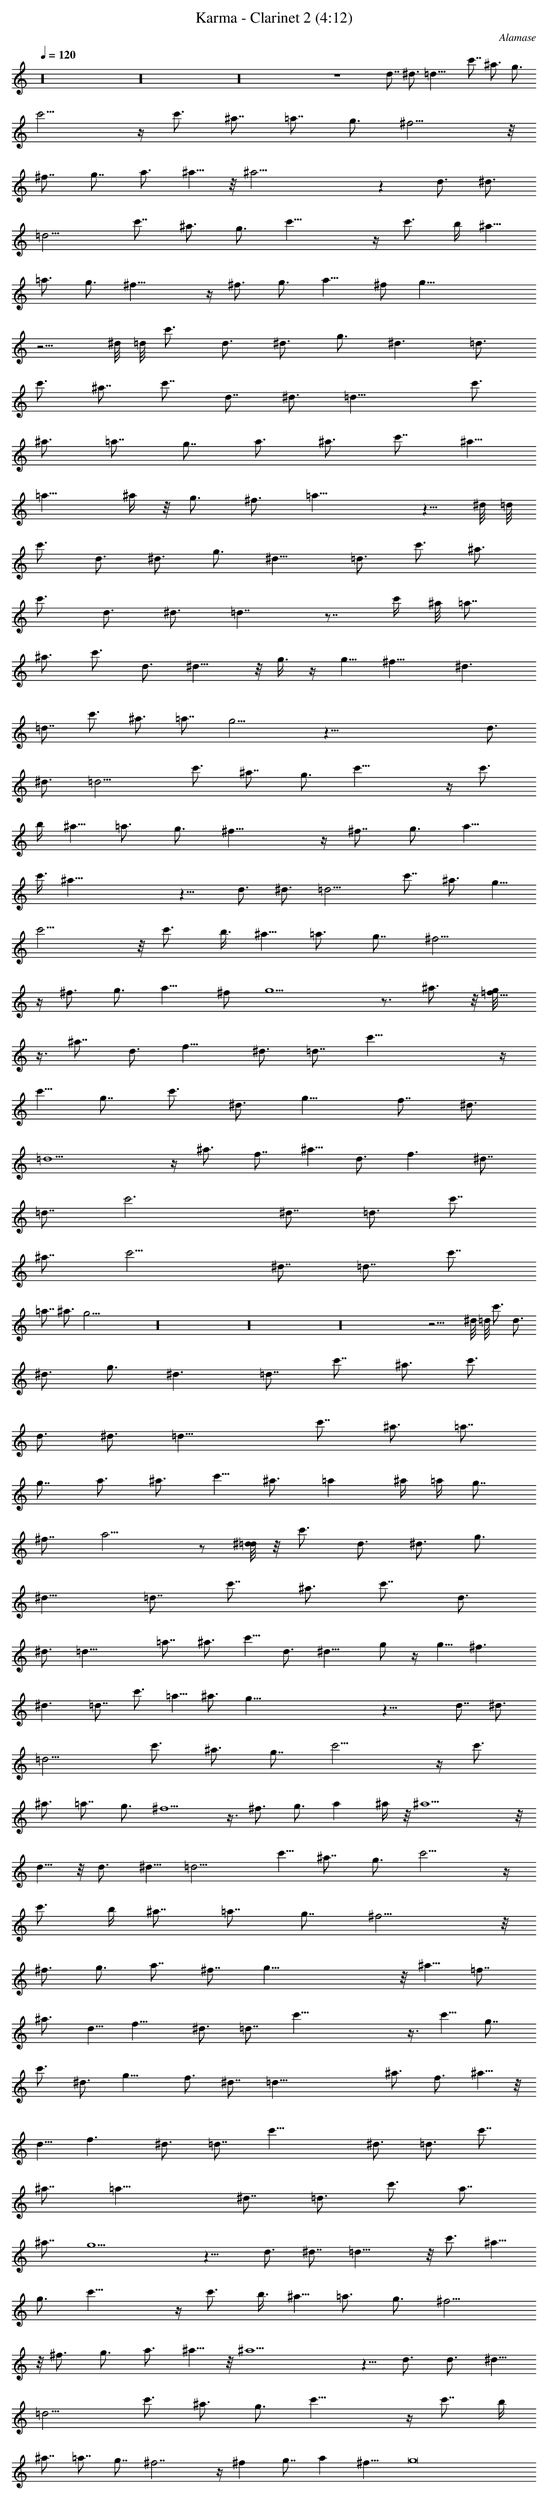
X:1
T:Karma - Clarinet 2 (4:12)
C:Alamase
L:1/4
Q:120
K:C
z16 z16 z16 z4 [d7/8z3/4] ^d3/4 =d17/8 [c'7/8z3/4] ^a3/4 [g3/4z5/8]
c'11/4 z/4 [c'3/4z5/8] [^a7/8z3/4] [=a7/8z3/4] g3/4 ^f11/4 z/8
[^f7/8z3/4] [g7/8z3/4] [a3/4z5/8] ^a5/8 z/8 ^a19/4 z d3/4 [^d3/4z5/8]
=d9/4 [c'7/8z3/4] ^a3/4 g3/4 c'21/8 z/4 [c'3/4z5/8] b/4 ^a5/8
[=a3/4z5/8] g3/4 ^f21/8 z/4 [^f3/4z5/8] g3/4 a9/8 [^f/2z3/8] g35/8
z5/4 ^d/8 =d/8 [c'3/4z5/8] d3/4 [^d3/4z5/8] g3/4 ^d3/2 =d3/4
[c'3/4z5/8] [^a7/8z3/4] [c'7/8z3/4] [d7/8z3/4] ^d3/4 =d23/8 c'3/4
[^a3/4z5/8] [=a7/8z3/4] [g7/8z3/4] a3/4 ^a3/4 [c'7/8z3/4] [^a5/8z/2]
[=a13/8z5/4] ^a/4 z/8 [g3/4z5/8] ^f3/4 =a17/8 z5/8 ^d/8 =d/8
[c'3/4z5/8] d3/4 ^d3/4 [g3/4z5/8] [^d13/8z3/2] =d3/4 c'3/4 ^a3/4
[c'3/4z5/8] d3/4 [^d3/4z5/8] =d7/4 z7/8 c'/4 ^a/8 [=a7/8z3/4]
[^a3/4z5/8] c'3/4 d3/4 ^d11/8 z/8 g3/8 z/4 g5/8 [^f13/8z3/2] ^d3/2
[=d7/8z3/4] c'3/4 [^a3/4z5/8] [=a7/8z3/4] g13/4 z67/8 d3/4
[^d3/4z5/8] =d9/4 [c'3/4z5/8] [^a7/8z3/4] g3/4 c'21/8 z/4 c'3/4
[b/4z/8] ^a5/8 [=a3/4z5/8] g3/4 ^f21/8 z/4 [^f7/8z3/4] g3/4 a9/8
c'3/8 ^a35/8 z11/8 d3/4 [^d3/4z5/8] [=d9/4z17/8] c'7/8 ^a3/4 g5/8
c'11/4 z/8 [c'3/4z5/8] [b3/8z/4] ^a5/8 [=a3/4z5/8] [g7/8z3/4] ^f11/4
z/4 [^f3/4z5/8] g3/4 a9/8 [^f/2z3/8] g5 z3/4 ^a3/4 z/8 [=f5/8g/8]
z3/8 [^a7/8z3/4] d3/4 [f13/8z3/2] [^d3/4z5/8] [=d7/8z3/4] c'45/8 z/4
c'5/8 [g7/8z3/4] c'3/4 [^d3/4z5/8] [g13/8z3/2] f7/8 [^d3/4z5/8]
=d11/2 z/4 ^a3/4 [f7/8z3/4] ^a5/8 d3/4 [f3/2z11/8] [^d7/8z3/4]
[=d7/8z3/4] [c'3z23/8] [^d7/8z3/4] [=d3/4z5/8] [c'7/8z3/4]
[^a7/8z3/4] [c'9/4z17/8] [^d7/8z3/4] [=d7/8z3/4] [c'7/8z3/4]
[=a7/8z3/4] ^a3/4 g35/4 z16 z16 z16 z15/4 ^d/8 =d/8 [c'3/4z5/8] d3/4
^d3/4 g3/4 [^d3/2z11/8] [=d7/8z3/4] [c'7/8z3/4] ^a3/4 c'3/4
[d3/4z5/8] ^d3/4 =d23/8 [c'7/8z3/4] [^a3/4z5/8] [=a7/8z3/4]
[g7/8z3/4] a3/4 ^a3/4 c'5/8 ^a3/4 =a ^a/4 [=a/4z/8] [g7/8z3/4]
[^f7/8z3/4] a9/4 z/2 [^d/8=d/4] z/8 [c'3/4z5/8] d3/4 [^d3/4z5/8] g3/4
[^d13/8z3/2] [=d7/8z3/4] [c'7/8z3/4] [^a3/4z5/8] [c'7/8z3/4] d3/4
^d3/4 =d23/8 [=a7/8z3/4] ^a3/4 c'5/8 d3/4 ^d11/8 g/2 z/4 g5/8 ^f3/2
^d3/2 =d7/8 c'3/4 =a5/8 ^a3/4 g69/8 z23/8 [d7/8z3/4] ^d3/4
[=d9/4z17/8] c'3/4 [^a3/4z5/8] [g7/8z3/4] c'11/4 z/4 c'3/4
[^a3/4z5/8] [=a7/8z3/4] g3/4 ^f5/2 z3/8 ^f3/4 g3/4 a ^a/4 z/8 ^a5 z/8
d5/8 z/8 d3/4 ^d5/8 [=d9/4z17/8] c'5/8 ^a7/8 [g3/4z5/8] c'11/4 z/4
[c'3/4z5/8] [b/4z/8] [^a7/8z3/4] [=a7/8z3/4] [g7/8z3/4] ^f11/4 z/8
^f3/4 [g3/4z5/8] [a7/8z3/4] [^f7/8z3/4] g45/8 z/8 ^a5/8 [=f7/8z3/4]
^a3/4 d5/8 [f13/8z3/2] ^d3/4 [=d7/8z3/4] c'43/8 z3/8 c'5/8 [g7/8z3/4]
c'3/4 ^d3/4 [g13/8z3/2] [f3/4z5/8] ^d7/8 =d45/8 ^a3/4 f3/4 ^a5/8 z/8
d5/8 f3/2 [^d3/4z5/8] =d7/8 c'23/8 ^d3/4 [=d3/4z5/8] [c'7/8z3/4]
[^a7/8z3/4] =a17/8 [^d7/8z3/4] =d3/4 [c'3/4z5/8] [a7/8z3/4]
[^a7/8z3/4] g9/2 z11/8 [d3/4z5/8] [^d7/8z3/4] =d17/8 z/8 c'3/4 ^a5/8
g3/4 c'21/8 z/4 [c'3/4z5/8] [b3/8z/4] [^a5/8z/2] =a3/4 g3/4 ^f11/4
z/8 ^f3/4 [g3/4z5/8] a3/4 ^a5/8 z/8 ^a9/2 z5/8 d3/4 d3/4 ^d5/8
[=d9/4z17/8] c'3/4 ^a3/4 g3/4 c'21/8 z/4 [c'7/8z3/4] [b/4z/8]
[^a7/8z3/4] =a7/8 [g7/8z3/4] ^f7/2 z/4 [^fz7/8] g7/8 a ^f9/8 g8
